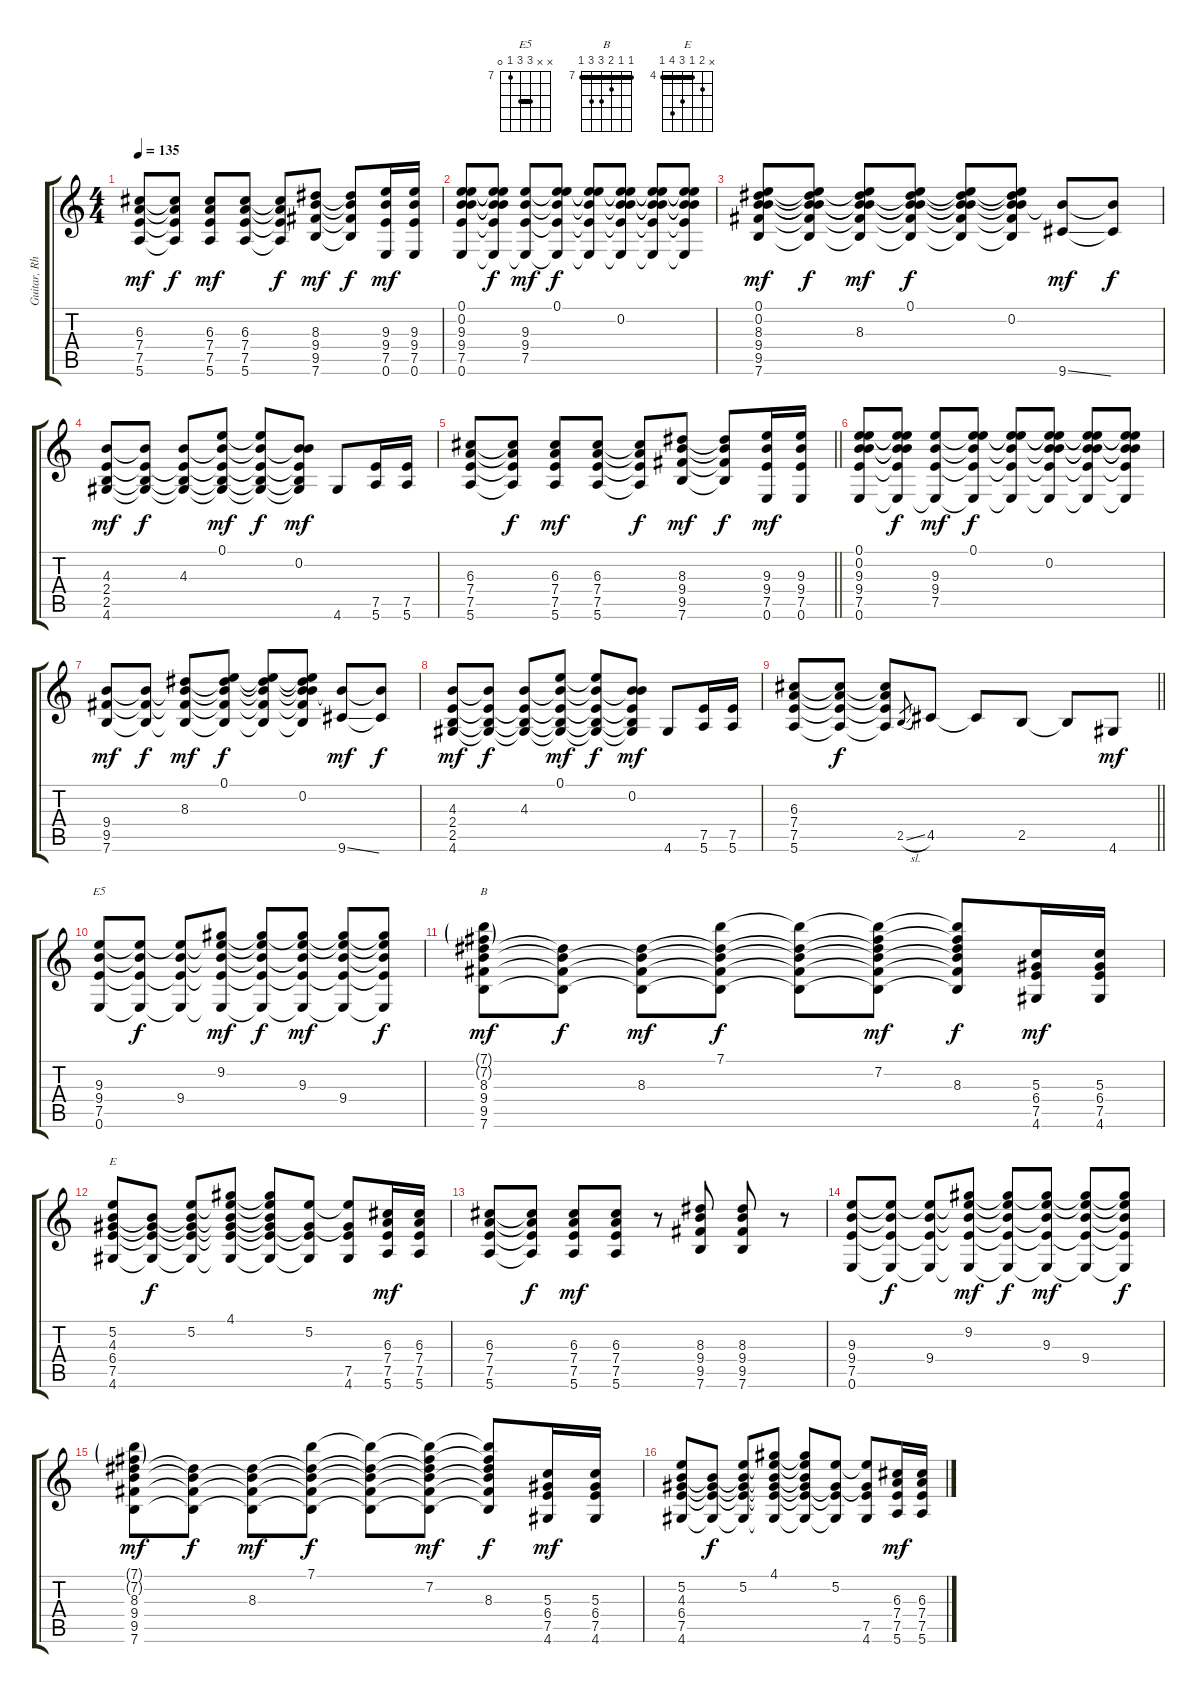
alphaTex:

\track ("Guitar, Rhythm" "Guitar, Rh") {instrument overdrivenguitar}
\staff {score tabs}
\tuning (E4 B3 G3 D3 A2 E2) {hide}
\chord ("E5" x x 9 9 7 0) {firstfret 7 barre 9}
\chord ("B" 7 7 8 9 9 7) {firstfret 7 barre 7}
\chord ("E" x 5 4 6 7 4) {firstfret 4 barre 4}
\ts (4 4)
\tempo 135
\clef g2
\ks c
(6.3 7.4 7.5 5.6).8{dy mf} (6.3{t} 7.4{t} 7.5{t} 5.6{t}).8{dy f} (6.3 7.4 7.5 5.6).8{dy mf} (6.3 7.4 7.5 5.6).8 (6.3{t} 7.4{t} 7.5{t} 5.6{t}).8{dy f} (8.3 9.4 9.5 7.6).8{dy mf} (8.3{t} 9.4{t} 9.5{t} 7.6{t}).8{dy f} (9.3 9.4 7.5 0.6).16{dy mf} (9.3 9.4 7.5 0.6).16 |
(0.1 0.2 9.3 9.4 7.5 0.6).8 (0.1{t} 0.2{t} 9.3{t} 9.4{t} 7.5{t} 0.6{t}).8{dy f} (9.3 9.4 7.5 0.6{t}).8{dy mf} (0.1 9.3{t} 9.4{t} 7.5{t} 0.6{t}).8{dy f} (0.1{t} 9.3{t} 9.4{t} 7.5{t} 0.6{t}).8 (0.1{t} 0.2 9.3{t} 9.4{t} 7.5{t} 0.6{t}).8 (0.1{t} 0.2{t} 9.3{t} 9.4{t} 7.5{t} 0.6{t}).8 (0.1{t} 0.2{t} 9.3{t} 9.4{t} 7.5{t} 0.6{t}).8 |
(0.1 0.2 8.3 9.4 9.5 7.6).8{dy mf} (0.1{t} 0.2{t} 8.3{t} 9.4{t} 9.5{t} 7.6{t}).8{dy f} (0.1{t} 0.2{t} 8.3 9.4{t} 9.5{t} 7.6{t}).8{dy mf} (0.1 0.2{t} 8.3{t} 9.4{t} 9.5{t} 7.6{t}).8{dy f} (0.1{t} 0.2{t} 8.3{t} 9.4{t} 9.5{t} 7.6{t}).8 (0.1{t} 0.2 8.3{t} 9.4{t} 9.5{t} 7.6{t}).8 (0.2{t} 9.6{ss}).8{dy mf} (0.2{t} 9.6{t}).8{dy f} |
(4.3 2.4 2.5 4.6).8{dy mf} (4.3{t} 2.4{t} 2.5{t} 4.6{t}).8{dy f} (4.3 2.4{t} 2.5{t} 4.6{t}).8 (0.1 4.3{t} 2.4{t} 2.5{t} 4.6{t}).8{dy mf} (0.1{t} 4.3{t} 2.4{t} 2.5{t} 4.6{t}).8{dy f} (0.2 4.3{t} 2.4{t} 2.5{t} 4.6{t}).8{dy mf} 4.6.8 (7.5 5.6).16 (7.5 5.6).16 |
\barLineRight lightlight
(6.3 7.4 7.5 5.6).8 (6.3{t} 7.4{t} 7.5{t} 5.6{t}).8{dy f} (6.3 7.4 7.5 5.6).8{dy mf} (6.3 7.4 7.5 5.6).8 (6.3{t} 7.4{t} 7.5{t} 5.6{t}).8{dy f} (8.3 9.4 9.5 7.6).8{dy mf} (8.3{t} 9.4{t} 9.5{t} 7.6{t}).8{dy f} (9.3 9.4 7.5 0.6).16{dy mf} (9.3 9.4 7.5 0.6).16 |
(0.1 0.2 9.3 9.4 7.5 0.6).8 (0.1{t} 0.2{t} 9.3{t} 9.4{t} 7.5{t} 0.6{t}).8{dy f} (9.3 9.4 7.5 0.6{t}).8{dy mf} (0.1 9.3{t} 9.4{t} 7.5{t} 0.6{t}).8{dy f} (0.1{t} 9.3{t} 9.4{t} 7.5{t} 0.6{t}).8 (0.1{t} 0.2 9.3{t} 9.4{t} 7.5{t} 0.6{t}).8 (0.1{t} 0.2{t} 9.3{t} 9.4{t} 7.5{t} 0.6{t}).8 (0.1{t} 0.2{t} 9.3{t} 9.4{t} 7.5{t} 0.6{t}).8 |
(9.4 9.5 7.6).8{dy mf} (9.4{t} 9.5{t} 7.6{t}).8{dy f} (8.3 9.4{t} 9.5{t} 7.6{t}).8{dy mf} (0.1 8.3{t} 9.4{t} 9.5{t} 7.6{t}).8{dy f} (0.1{t} 8.3{t} 9.4{t} 9.5{t} 7.6{t}).8 (0.1{t} 0.2 8.3{t} 9.4{t} 9.5{t} 7.6{t}).8 (0.2{t} 9.6{ss}).8{dy mf} (0.2{t} 9.6{t}).8{dy f} |
(4.3 2.4 2.5 4.6).8{dy mf} (4.3{t} 2.4{t} 2.5{t} 4.6{t}).8{dy f} (4.3 2.4{t} 2.5{t} 4.6{t}).8 (0.1 4.3{t} 2.4{t} 2.5{t} 4.6{t}).8{dy mf} (0.1{t} 4.3{t} 2.4{t} 2.5{t} 4.6{t}).8{dy f} (0.2 4.3{t} 2.4{t} 2.5{t} 4.6{t}).8{dy mf} 4.6.8 (7.5 5.6).16 (7.5 5.6).16 |
\barLineRight lightlight
(6.3 7.4 7.5 5.6).8 (6.3{t} 7.4{t} 7.5{t} 5.6{t}).8{dy f} (6.3{t} 7.4{t} 7.5{t} 5.6{t}).8 2.5{sl}.8{gr} 4.5.8 4.5{t}.8 2.5.8 2.5{t}.8 4.6.8{dy mf} |
(9.3 9.4 7.5 0.6).8{ch "E5"} (9.3{t} 9.4{t} 7.5{t} 0.6{t}).8{dy f} (9.3{t} 9.4 7.5{t} 0.6{t}).8 (9.2 9.3{t} 9.4{t} 7.5{t} 0.6{t}).8{dy mf} (9.2{t} 9.3{t} 9.4{t} 7.5{t} 0.6{t}).8{dy f} (9.2{t} 9.3 9.4{t} 7.5{t} 0.6{t}).8{dy mf} (9.2{t} 9.3{t} 9.4 7.5{t} 0.6{t}).8 (9.2{t} 9.3{t} 9.4{t} 7.5{t} 0.6{t}).8{dy f} |
(7.1{g} 7.2{g} 8.3 9.4 9.5 7.6).8{ch "B" dy mf} (8.3{t} 9.4{t} 9.5{t} 7.6{t}).8{dy f} (8.3 9.4{t} 9.5{t} 7.6{t}).8{dy mf} (7.1 8.3{t} 9.4{t} 9.5{t} 7.6{t}).8{dy f} (7.1{t} 8.3{t} 9.4{t} 9.5{t} 7.6{t}).8 (7.1{t} 7.2 8.3{t} 9.4{t} 9.5{t} 7.6{t}).8{dy mf} (7.1{t} 7.2{t} 8.3 9.4{t} 9.5{t} 7.6{t}).8{dy f} (5.3 6.4 7.5 4.6).16{dy mf} (5.3 6.4 7.5 4.6).16 |
(5.2 4.3 6.4 7.5 4.6).8{ch "E"} (4.3{t} 6.4{t} 7.5{t} 4.6{t}).8{dy f} (5.2 4.3{t} 6.4{t} 7.5{t} 4.6{t}).8 (4.1 5.2{t} 4.3{t} 6.4{t} 7.5{t} 4.6{t}).8 (4.1{t} 5.2{t} 4.3{t} 6.4{t} 7.5{t} 4.6{t}).8 (5.2 6.4{t} 7.5{t} 4.6{t}).8 (5.2{t} 6.4{t} 7.5 4.6).8 (6.3 7.4 7.5 5.6).16{dy mf} (6.3 7.4 7.5 5.6).16 |
(6.3 7.4 7.5 5.6).8 (6.3{t} 7.4{t} 7.5{t} 5.6{t}).8{dy f} (6.3 7.4 7.5 5.6).8{dy mf} (6.3 7.4 7.5 5.6).8 r.8 (8.3 9.4 9.5 7.6).8 (8.3 9.4 9.5 7.6).8 r.8 |
(9.3 9.4 7.5 0.6).8 (9.3{t} 9.4{t} 7.5{t} 0.6{t}).8{dy f} (9.3{t} 9.4 7.5{t} 0.6{t}).8 (9.2 9.3{t} 9.4{t} 7.5{t} 0.6{t}).8{dy mf} (9.2{t} 9.3{t} 9.4{t} 7.5{t} 0.6{t}).8{dy f} (9.2{t} 9.3 9.4{t} 7.5{t} 0.6{t}).8{dy mf} (9.2{t} 9.3{t} 9.4 7.5{t} 0.6{t}).8 (9.2{t} 9.3{t} 9.4{t} 7.5{t} 0.6{t}).8{dy f} |
(7.1{g} 7.2{g} 8.3 9.4 9.5 7.6).8{dy mf} (8.3{t} 9.4{t} 9.5{t} 7.6{t}).8{dy f} (8.3 9.4{t} 9.5{t} 7.6{t}).8{dy mf} (7.1 8.3{t} 9.4{t} 9.5{t} 7.6{t}).8{dy f} (7.1{t} 8.3{t} 9.4{t} 9.5{t} 7.6{t}).8 (7.1{t} 7.2 8.3{t} 9.4{t} 9.5{t} 7.6{t}).8{dy mf} (7.1{t} 7.2{t} 8.3 9.4{t} 9.5{t} 7.6{t}).8{dy f} (5.3 6.4 7.5 4.6).16{dy mf} (5.3 6.4 7.5 4.6).16 |
(5.2 4.3 6.4 7.5 4.6).8 (4.3{t} 6.4{t} 7.5{t} 4.6{t}).8{dy f} (5.2 4.3{t} 6.4{t} 7.5{t} 4.6{t}).8 (4.1 5.2{t} 4.3{t} 6.4{t} 7.5{t} 4.6{t}).8 (4.1{t} 5.2{t} 4.3{t} 6.4{t} 7.5{t} 4.6{t}).8 (5.2 6.4{t} 7.5{t} 4.6{t}).8 (5.2{t} 6.4{t} 7.5 4.6).8 (6.3 7.4 7.5 5.6).16{dy mf} (6.3 7.4 7.5 5.6).16
